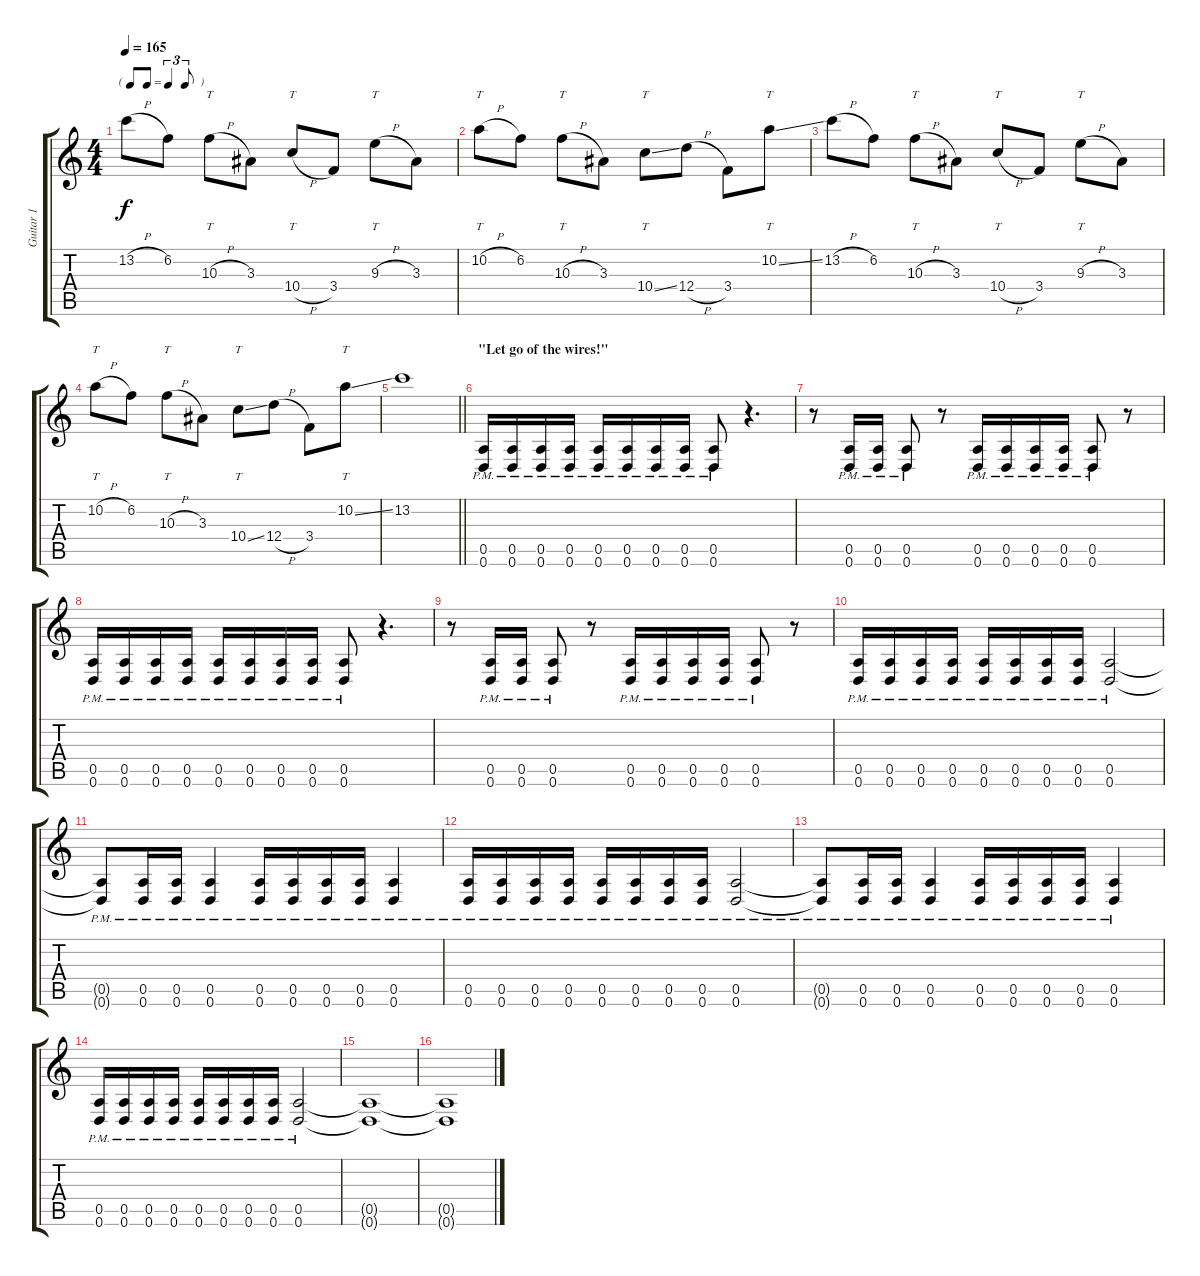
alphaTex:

\track ("Guitar 1" "Guitar 1") {instrument distortionguitar}
\staff {score tabs}
\tuning (E4 B3 G3 D3 A2 D2) {hide}
\ts (4 4)
\tf triplet8th
\tempo 165
\clef g2
\ks c
13.2{h}.8{dy f} 6.2.8 10.3{h}.8{tt} 3.3.8 10.4{h}.8{tt} 3.4.8 9.3{h}.8{tt} 3.3.8 |
10.2{h}.8{tt} 6.2.8 10.3{h}.8{tt} 3.3.8 10.4{ss}.8{tt} 12.4{h}.8 3.4.8 10.2{ss}.8{tt} |
13.2{h}.8 6.2.8 10.3{h}.8{tt} 3.3.8 10.4{h}.8{tt} 3.4.8 9.3{h}.8{tt} 3.3.8 |
10.2{h}.8{tt} 6.2.8 10.3{h}.8{tt} 3.3.8 10.4{ss}.8{tt} 12.4{h}.8 3.4.8 10.2{ss}.8{tt} |
\barLineRight lightlight
13.2.1 |
\section ("" "\"Let go of the wires!\"")
(0.5{pm} 0.6{pm}).16 (0.5{pm} 0.6{pm}).16 (0.5{pm} 0.6{pm}).16 (0.5{pm} 0.6{pm}).16 (0.5{pm} 0.6{pm}).16 (0.5{pm} 0.6{pm}).16 (0.5{pm} 0.6{pm}).16 (0.5{pm} 0.6{pm}).16 (0.5{pm} 0.6{pm}).8 r.4{d} |
r.8 (0.5{pm} 0.6{pm}).16 (0.5{pm} 0.6{pm}).16 (0.5{pm} 0.6{pm}).8 r.8 (0.5{pm} 0.6{pm}).16 (0.5{pm} 0.6{pm}).16 (0.5{pm} 0.6{pm}).16 (0.5{pm} 0.6{pm}).16 (0.5{pm} 0.6{pm}).8 r.8 |
(0.5{pm} 0.6{pm}).16 (0.5{pm} 0.6{pm}).16 (0.5{pm} 0.6{pm}).16 (0.5{pm} 0.6{pm}).16 (0.5{pm} 0.6{pm}).16 (0.5{pm} 0.6{pm}).16 (0.5{pm} 0.6{pm}).16 (0.5{pm} 0.6{pm}).16 (0.5{pm} 0.6{pm}).8 r.4{d} |
r.8 (0.5{pm} 0.6{pm}).16 (0.5{pm} 0.6{pm}).16 (0.5{pm} 0.6{pm}).8 r.8 (0.5{pm} 0.6{pm}).16 (0.5{pm} 0.6{pm}).16 (0.5{pm} 0.6{pm}).16 (0.5{pm} 0.6{pm}).16 (0.5{pm} 0.6{pm}).8 r.8 |
(0.5{pm} 0.6{pm}).16 (0.5{pm} 0.6{pm}).16 (0.5{pm} 0.6{pm}).16 (0.5{pm} 0.6{pm}).16 (0.5{pm} 0.6{pm}).16 (0.5{pm} 0.6{pm}).16 (0.5{pm} 0.6{pm}).16 (0.5{pm} 0.6{pm}).16 (0.5{pm} 0.6{pm}).2 |
(0.5{pm t} 0.6{pm t}).8 (0.5{pm} 0.6{pm}).16 (0.5{pm} 0.6{pm}).16 (0.5{pm} 0.6{pm}).4 (0.5{pm} 0.6{pm}).16 (0.5{pm} 0.6{pm}).16 (0.5{pm} 0.6{pm}).16 (0.5{pm} 0.6{pm}).16 (0.5{pm} 0.6{pm}).4 |
(0.5{pm} 0.6{pm}).16 (0.5{pm} 0.6{pm}).16 (0.5{pm} 0.6{pm}).16 (0.5{pm} 0.6{pm}).16 (0.5{pm} 0.6{pm}).16 (0.5{pm} 0.6{pm}).16 (0.5{pm} 0.6{pm}).16 (0.5{pm} 0.6{pm}).16 (0.5{pm} 0.6{pm}).2 |
(0.5{pm t} 0.6{pm t}).8 (0.5{pm} 0.6{pm}).16 (0.5{pm} 0.6{pm}).16 (0.5{pm} 0.6{pm}).4 (0.5{pm} 0.6{pm}).16 (0.5{pm} 0.6{pm}).16 (0.5{pm} 0.6{pm}).16 (0.5{pm} 0.6{pm}).16 (0.5{pm} 0.6{pm}).4 |
(0.5{pm} 0.6{pm}).16 (0.5{pm} 0.6{pm}).16 (0.5{pm} 0.6{pm}).16 (0.5{pm} 0.6{pm}).16 (0.5{pm} 0.6{pm}).16 (0.5{pm} 0.6{pm}).16 (0.5{pm} 0.6{pm}).16 (0.5{pm} 0.6{pm}).16 (0.5{pm} 0.6{pm}).2 |
(0.5{t} 0.6{t}).1 |
(0.5{t} 0.6{t}).1{volume 8}
